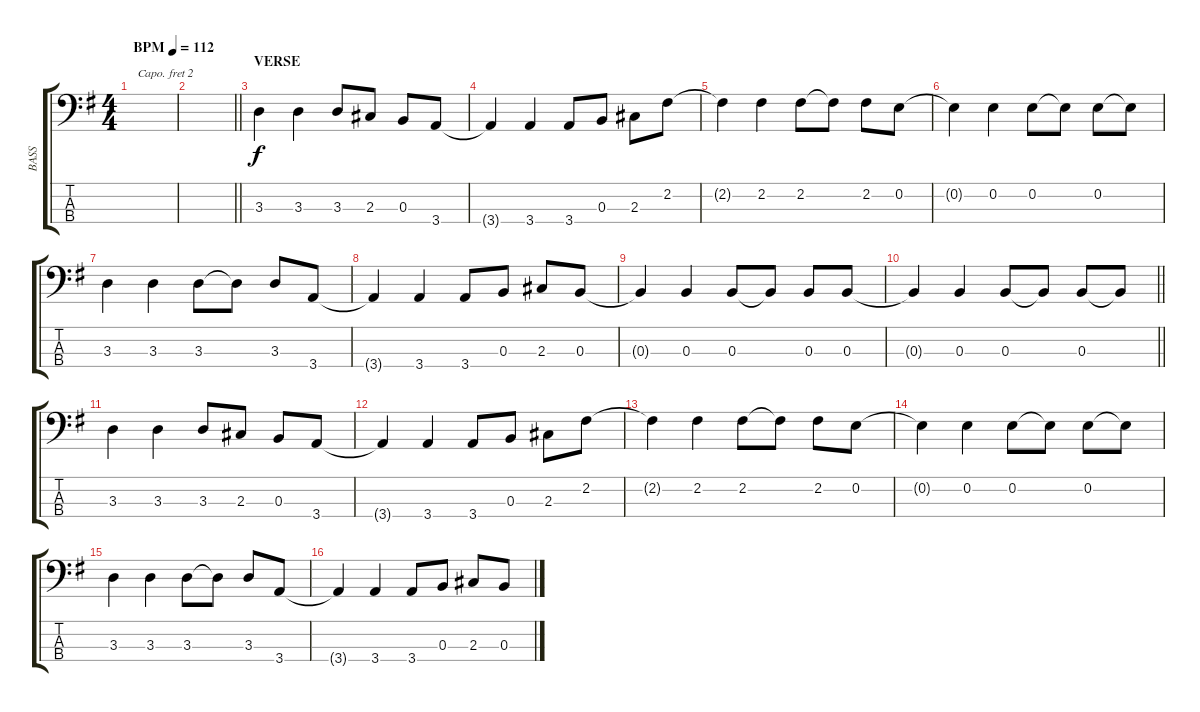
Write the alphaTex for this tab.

\track ("BASS" "BASS") {instrument acousticbass}
\staff {score tabs}
\capo 2
\tuning (G2 D2 A1 E1) {hide}
\ts (4 4)
\tempo (112 "BPM")
\clef f4
\ks g
|
\barLineRight lightlight
|
\section ("" "VERSE")
3.3.4 3.3.4 3.3.8 2.3.8 0.3.8 3.4.8 |
3.4{t}.4 3.4.4 3.4.8 0.3.8 2.3.8 2.2.8 |
2.2{t}.4 2.2.4 2.2.8 2.2{t}.8 2.2.8 0.2.8 |
0.2{t}.4 0.2.4 0.2.8 0.2{t}.8 0.2.8 0.2{t}.8 |
3.3.4 3.3.4 3.3.8 3.3{t}.8 3.3.8 3.4.8 |
3.4{t}.4 3.4.4 3.4.8 0.3.8 2.3.8 0.3.8 |
0.3{t}.4 0.3.4 0.3.8 0.3{t}.8 0.3.8 0.3.8 |
\barLineRight lightlight
0.3{t}.4 0.3.4 0.3.8 0.3{t}.8 0.3.8 0.3{t}.8 |
\section ("" "")
3.3.4 3.3.4 3.3.8 2.3.8 0.3.8 3.4.8 |
3.4{t}.4 3.4.4 3.4.8 0.3.8 2.3.8 2.2.8 |
2.2{t}.4 2.2.4 2.2.8 2.2{t}.8 2.2.8 0.2.8 |
0.2{t}.4 0.2.4 0.2.8 0.2{t}.8 0.2.8 0.2{t}.8 |
3.3.4 3.3.4 3.3.8 3.3{t}.8 3.3.8 3.4.8 |
3.4{t}.4 3.4.4 3.4.8 0.3.8 2.3.8 0.3.8
